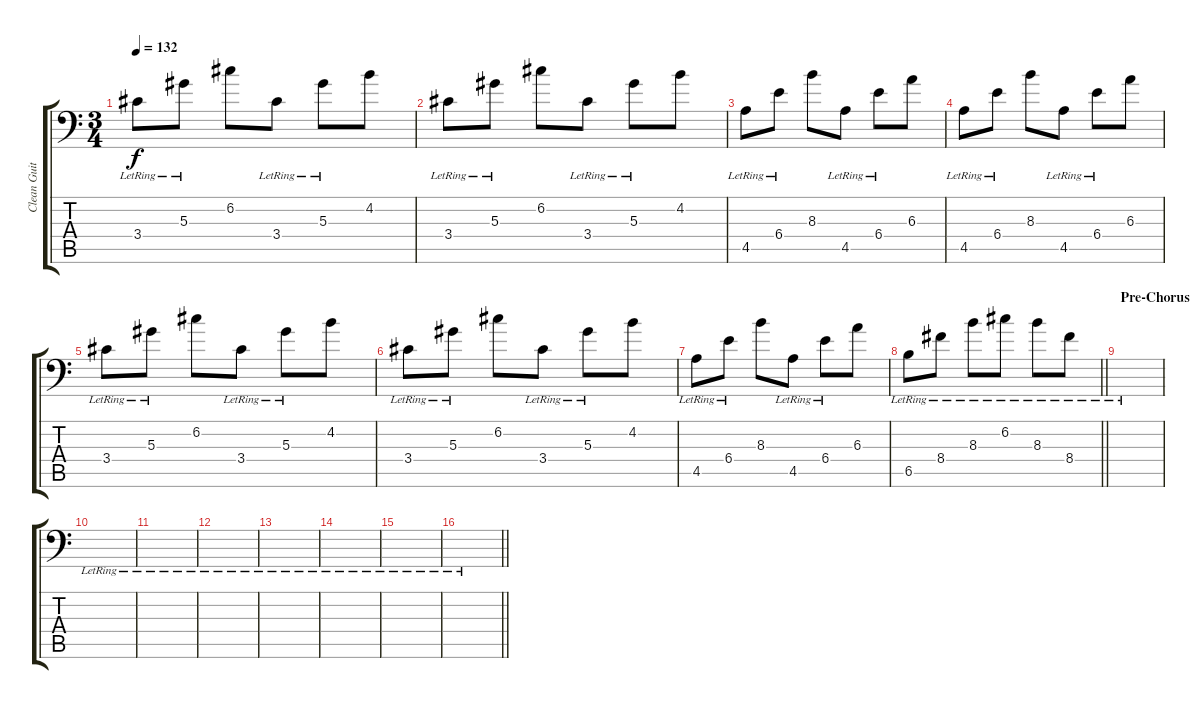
\track ("Clean Guitar 1" "Clean Guit") {instrument electricguitarclean}
\staff {score tabs}
\tuning (C4 G3 Eb3 Bb2 F2 Bb1) {hide}
\ts (3 4)
\tempo 132
\clef f4
\ks c
3.4{lr}.8{dy f} 5.3{lr}.8 6.2.8 3.4{lr}.8 5.3{lr}.8 4.2.8 |
3.4{lr}.8 5.3{lr}.8 6.2.8 3.4{lr}.8 5.3{lr}.8 4.2.8 |
4.5{lr}.8 6.4{lr}.8 8.3.8 4.5{lr}.8 6.4{lr}.8 6.3.8 |
4.5{lr}.8 6.4{lr}.8 8.3.8 4.5{lr}.8 6.4{lr}.8 6.3.8 |
3.4{lr}.8 5.3{lr}.8 6.2.8 3.4{lr}.8 5.3{lr}.8 4.2.8 |
3.4{lr}.8 5.3{lr}.8 6.2.8 3.4{lr}.8 5.3{lr}.8 4.2.8 |
4.5{lr}.8 6.4{lr}.8 8.3.8 4.5{lr}.8 6.4{lr}.8 6.3.8 |
\barLineRight lightlight
6.5{lr}.8 8.4{lr}.8 8.3{lr}.8 6.2{lr}.8 8.3{lr}.8 8.4{lr}.8 |
\section ("" "Pre-Chorus")
|
|
|
|
|
|
|
\barLineRight lightlight
